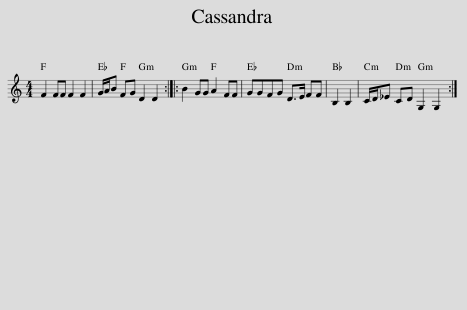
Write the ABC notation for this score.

X:1
L:1/8
M:4/4
I:linebreak $
K:C
V:1 treble
V:1
 F2 FF F2 F2 | G/A/B FG D2 D2 :: B2 GG A2 FF | GGFG D>E FF | B,2 B,2 | %5
 C/D/_E CD G,2 G,2 :| %6
